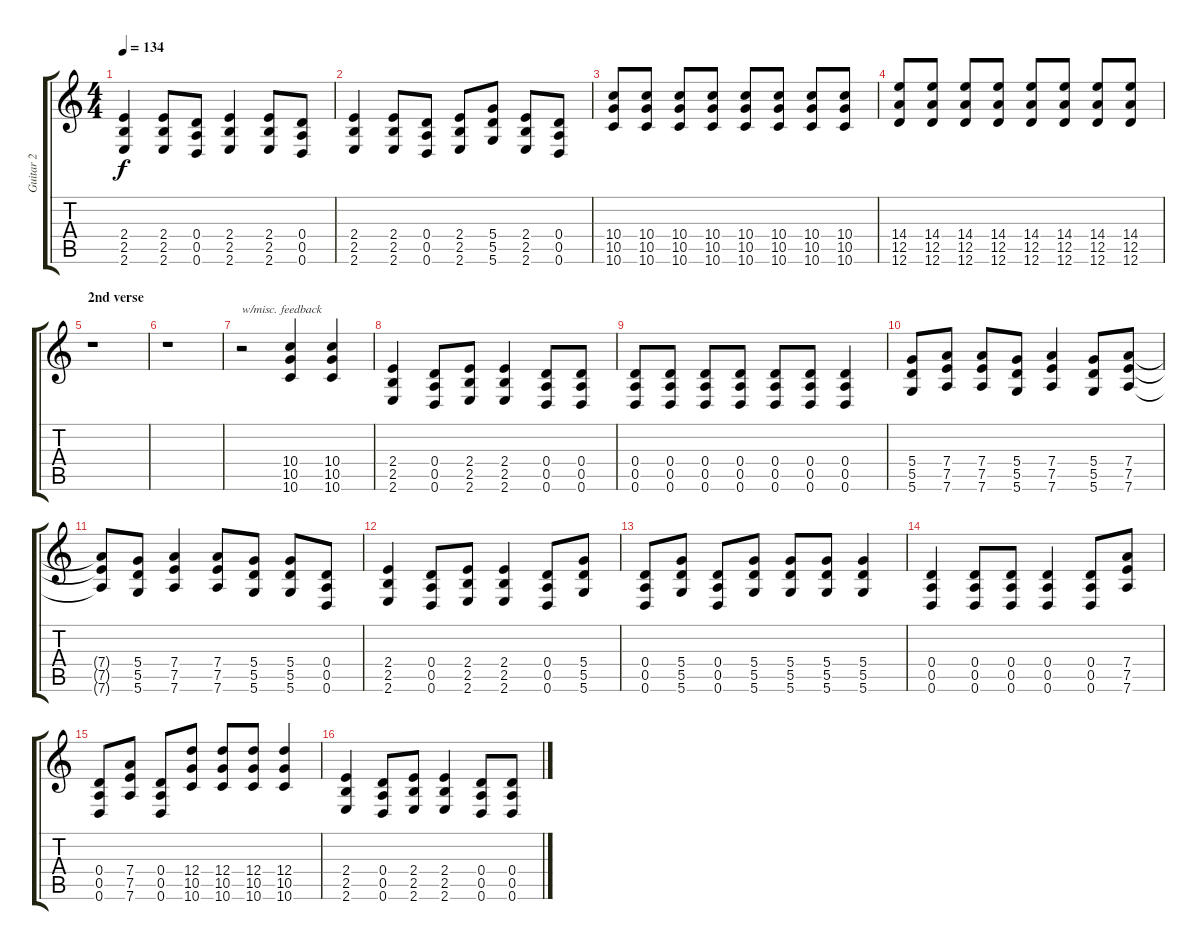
\track ("Guitar 2" "Guitar 2") {instrument distortionguitar}
\staff {score tabs}
\tuning (E4 B3 G3 D3 A2 D2) {hide}
\ts (4 4)
\tempo 134
\clef g2
\ks c
(2.4 2.5 2.6).4{dy f} (2.4 2.5 2.6).8 (0.4 0.5 0.6).8 (2.4 2.5 2.6).4 (2.4 2.5 2.6).8 (0.4 0.5 0.6).8 |
(2.4 2.5 2.6).4 (2.4 2.5 2.6).8 (0.4 0.5 0.6).8 (2.4 2.5 2.6).8 (5.4 5.5 5.6).8 (2.4 2.5 2.6).8 (0.4 0.5 0.6).8 |
(10.4 10.5 10.6).8 (10.4 10.5 10.6).8 (10.4 10.5 10.6).8 (10.4 10.5 10.6).8 (10.4 10.5 10.6).8 (10.4 10.5 10.6).8 (10.4 10.5 10.6).8 (10.4 10.5 10.6).8 |
(14.4 12.5 12.6).8 (14.4 12.5 12.6).8 (14.4 12.5 12.6).8 (14.4 12.5 12.6).8 (14.4 12.5 12.6).8 (14.4 12.5 12.6).8 (14.4 12.5 12.6).8 (14.4 12.5 12.6).8 |
\section ("" "2nd verse")
r.1 |
r.1 |
r.2{txt "w/misc. feedback"} (10.4 10.5 10.6).4 (10.4 10.5 10.6).4 |
(2.4 2.5 2.6).4 (0.4 0.5 0.6).8 (2.4 2.5 2.6).8 (2.4 2.5 2.6).4 (0.4 0.5 0.6).8 (0.4 0.5 0.6).8 |
(0.4 0.5 0.6).8 (0.4 0.5 0.6).8 (0.4 0.5 0.6).8 (0.4 0.5 0.6).8 (0.4 0.5 0.6).8 (0.4 0.5 0.6).8 (0.4 0.5 0.6).4 |
(5.4 5.5 5.6).8 (7.4 7.5 7.6).8 (7.4 7.5 7.6).8 (5.4 5.5 5.6).8 (7.4 7.5 7.6).4 (5.4 5.5 5.6).8 (7.4 7.5 7.6).8 |
(7.4{t} 7.5{t} 7.6{t}).8 (5.4 5.5 5.6).8 (7.4 7.5 7.6).4 (7.4 7.5 7.6).8 (5.4 5.5 5.6).8 (5.4 5.5 5.6).8 (0.4 0.5 0.6).8 |
(2.4 2.5 2.6).4 (0.4 0.5 0.6).8 (2.4 2.5 2.6).8 (2.4 2.5 2.6).4 (0.4 0.5 0.6).8 (5.4 5.5 5.6).8 |
(0.4 0.5 0.6).8 (5.4 5.5 5.6).8 (0.4 0.5 0.6).8 (5.4 5.5 5.6).8 (5.4 5.5 5.6).8 (5.4 5.5 5.6).8 (5.4 5.5 5.6).4 |
(0.4 0.5 0.6).4 (0.4 0.5 0.6).8 (0.4 0.5 0.6).8 (0.4 0.5 0.6).4 (0.4 0.5 0.6).8 (7.4 7.5 7.6).8 |
(0.4 0.5 0.6).8 (7.4 7.5 7.6).8 (0.4 0.5 0.6).8 (12.4 10.5 10.6).8 (12.4 10.5 10.6).8 (12.4 10.5 10.6).8 (12.4 10.5 10.6).4 |
(2.4 2.5 2.6).4 (0.4 0.5 0.6).8 (2.4 2.5 2.6).8 (2.4 2.5 2.6).4 (0.4 0.5 0.6).8 (0.4 0.5 0.6).8
